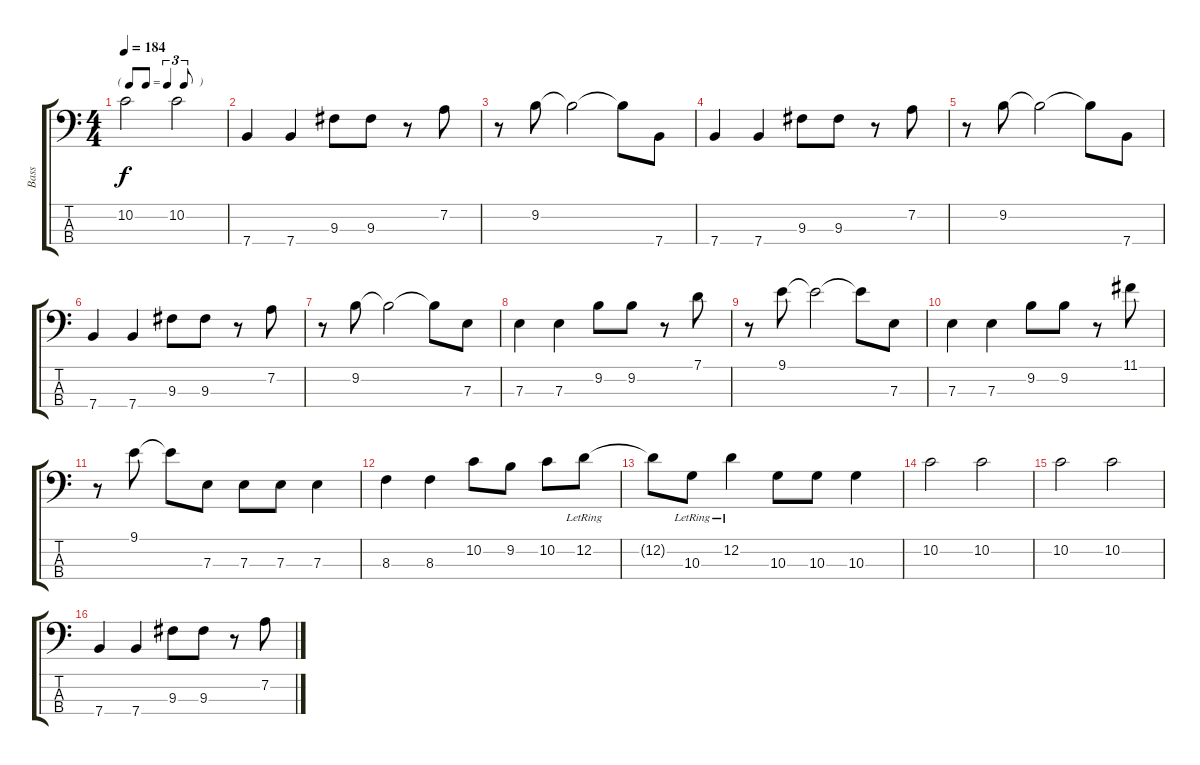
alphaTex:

\track ("Bass" "Bass") {instrument electricbassfinger}
\staff {score tabs}
\tuning (G2 D2 A1 E1) {hide}
\ts (4 4)
\tf triplet8th
\tempo 184
\clef f4
\ks c
10.2.2{dy f} 10.2.2 |
7.4.4 7.4.4 9.3.8 9.3.8 r.8 7.2.8 |
r.8 9.2.8 9.2{t}.2 9.2{t}.8 7.4.8 |
7.4.4 7.4.4 9.3.8 9.3.8 r.8 7.2.8 |
r.8 9.2.8 9.2{t}.2 9.2{t}.8 7.4.8 |
7.4.4 7.4.4 9.3.8 9.3.8 r.8 7.2.8 |
r.8 9.2.8 9.2{t}.2 9.2{t}.8 7.3.8 |
7.3.4 7.3.4 9.2.8 9.2.8 r.8 7.1.8 |
r.8 9.1.8 9.1{t}.2 9.1{t}.8 7.3.8 |
7.3.4 7.3.4 9.2.8 9.2.8 r.8 11.1.8 |
r.8 9.1.8 9.1{t}.8 7.3.8 7.3.8 7.3.8 7.3.4 |
8.3.4 8.3.4 10.2.8 9.2.8 10.2.8 12.2{lr}.8 |
12.2{t}.8 10.3{lr}.8 12.2{lr}.4 10.3.8 10.3.8 10.3.4 |
10.2.2 10.2.2 |
10.2.2 10.2.2 |
7.4.4 7.4.4 9.3.8 9.3.8 r.8 7.2.8
